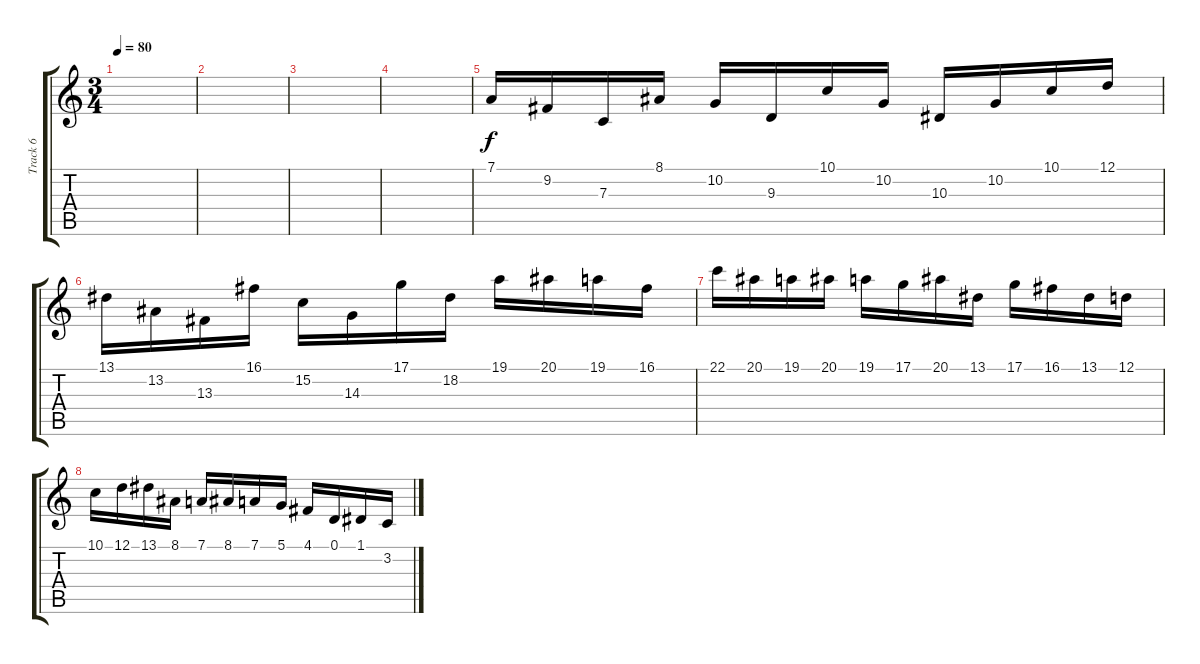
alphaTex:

\track ("Track 6" "Track 6") {instrument musicbox}
\staff {score tabs}
\tuning (D4 A3 F3 C3 G2 D2) {hide}
\ts (3 4)
\tempo 80
\clef g2
\ks c
|
|
|
|
7.1.16 9.2.16 7.3.16 8.1.16 10.2.16 9.3.16 10.1.16 10.2.16 10.3.16 10.2.16 10.1.16 12.1.16 |
13.1.16 13.2.16 13.3.16 16.1.16 15.2.16 14.3.16 17.1.16 18.2.16 19.1.16 20.1.16 19.1.16 16.1.16 |
22.1.16 20.1.16 19.1.16 20.1.16 19.1.16 17.1.16 20.1.16 13.1.16 17.1.16 16.1.16 13.1.16 12.1.16 |
10.1.16 12.1.16 13.1.16 8.1.16 7.1.16 8.1.16 7.1.16 5.1.16 4.1.16 0.1.16 1.1.16 3.2.16
